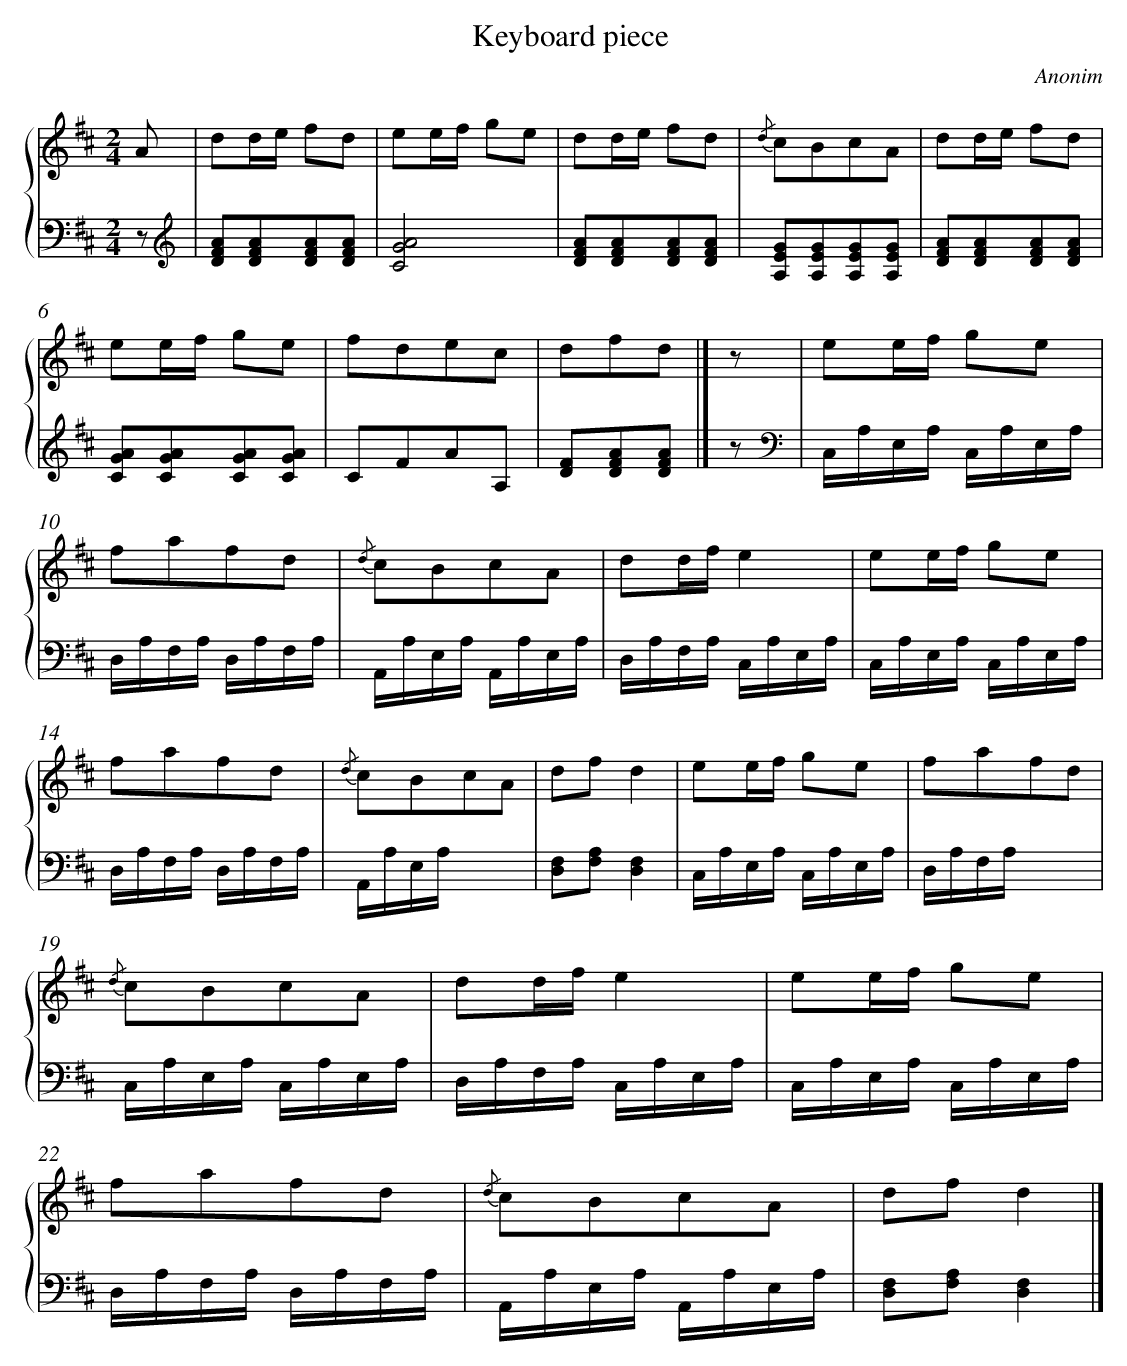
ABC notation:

X:1
T: Keyboard piece
C: Anonim
L: 1/8
M: 2/4
%%staves {1 2}
V: 1 clef=treble
V: 2 clef=bass
K: D
[V:1] A [I:setbarnb 1]|
[V:2] z[K:clef=treble] |
[V:1] dd/e/ fd |
[V:2] [AFD][AFD][AFD][AFD] |
[V:1] ee/f/ ge |
[V:2] [A4G4C4] |
[V:1] dd/e/ fd |
[V:2] [AFD][AFD][AFD][AFD] |
[V:1] {/d} cBcA |
[V:2] [GEA,][GEA,][GEA,][GEA,] |
[V:1] dd/e/ fd |
[V:2] [AFD][AFD][AFD][AFD] |
[V:1] ee/f/ ge |
[V:2] [AGC][AGC][AGC][AGC] |
[V:1] fdec |
[V:2] CFAA, |
[V:1] dfd |]
[V:2] [FD][AFD][AFD] |]
[V:1] z [I:setbarnb 9]|
[V:2] z[K:clef=bass] |
[V:1] ee/f/ ge |
[V:2] C,/A,/E,/A,/ C,/A,/E,/A,/ |
[V:1] fafd |
[V:2] D,/A,/F,/A,/ D,/A,/F,/A,/ |
[V:1] {/d} cBcA |
[V:2] A,,/A,/E,/A,/ A,,/A,/E,/A,/ |
[V:1] dd/f/e2 |
[V:2] D,/A,/F,/A,/ C,/A,/E,/A,/ |
[V:1] ee/f/ ge |
[V:2] C,/A,/E,/A,/ C,/A,/E,/A,/ |
[V:1] fafd |
[V:2] D,/A,/F,/A,/ D,/A,/F,/A,/ |
[V:1] {/d} cBcA |
[V:2] A,,/A,/E,/A,/x2 |
[V:1] dfd2 |
[V:2] [F,D,][A,F,][F,2D,2] |
[V:1] ee/f/ ge |
[V:2] C,/A,/E,/A,/ C,/A,/E,/A,/ |
[V:1] fafd |
[V:2] D,/A,/F,/A,/x2 |
[V:1] {/d} cBcA |
[V:2] C,/A,/E,/A,/ C,/A,/E,/A,/ |
[V:1] dd/f/e2 |
[V:2] D,/A,/F,/A,/ C,/A,/E,/A,/ |
[V:1] ee/f/ ge |
[V:2] C,/A,/E,/A,/ C,/A,/E,/A,/ |
[V:1] fafd |
[V:2] D,/A,/F,/A,/ D,/A,/F,/A,/ |
[V:1] {/d} cBcA |
[V:2] A,,/A,/E,/A,/ A,,/A,/E,/A,/ |
[V:1] dfd2 |]
[V:2] [F,D,][A,F,][F,2D,2] |]
